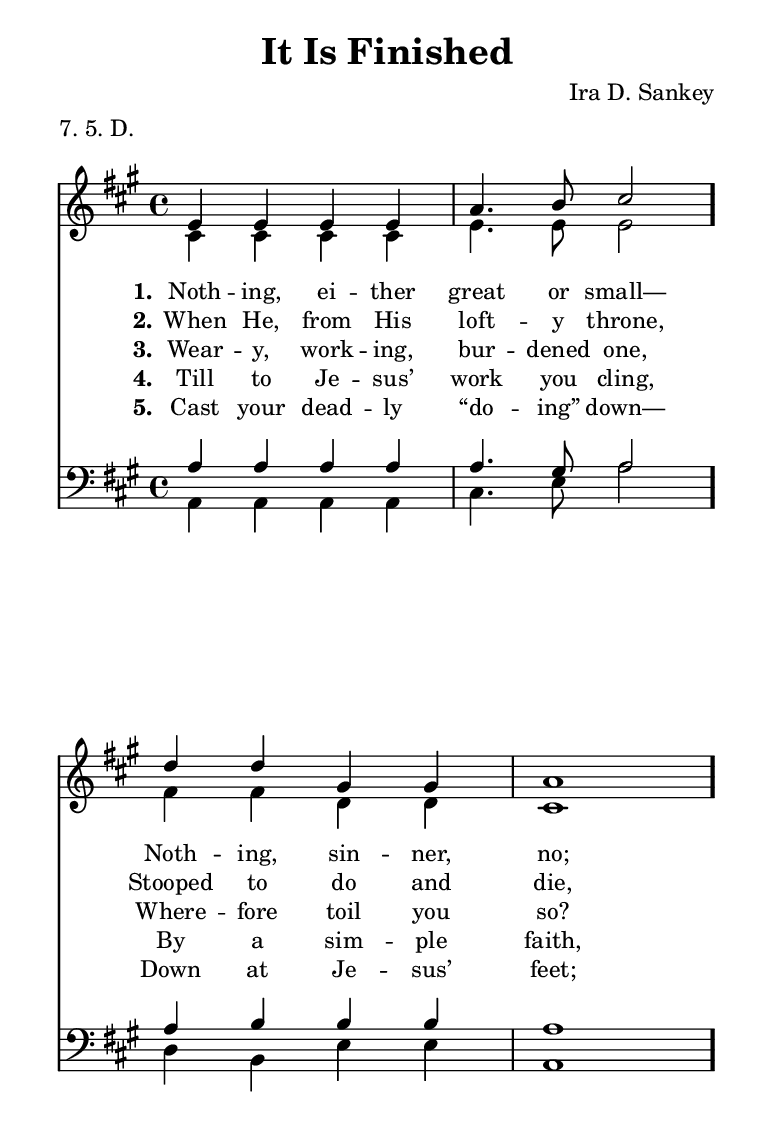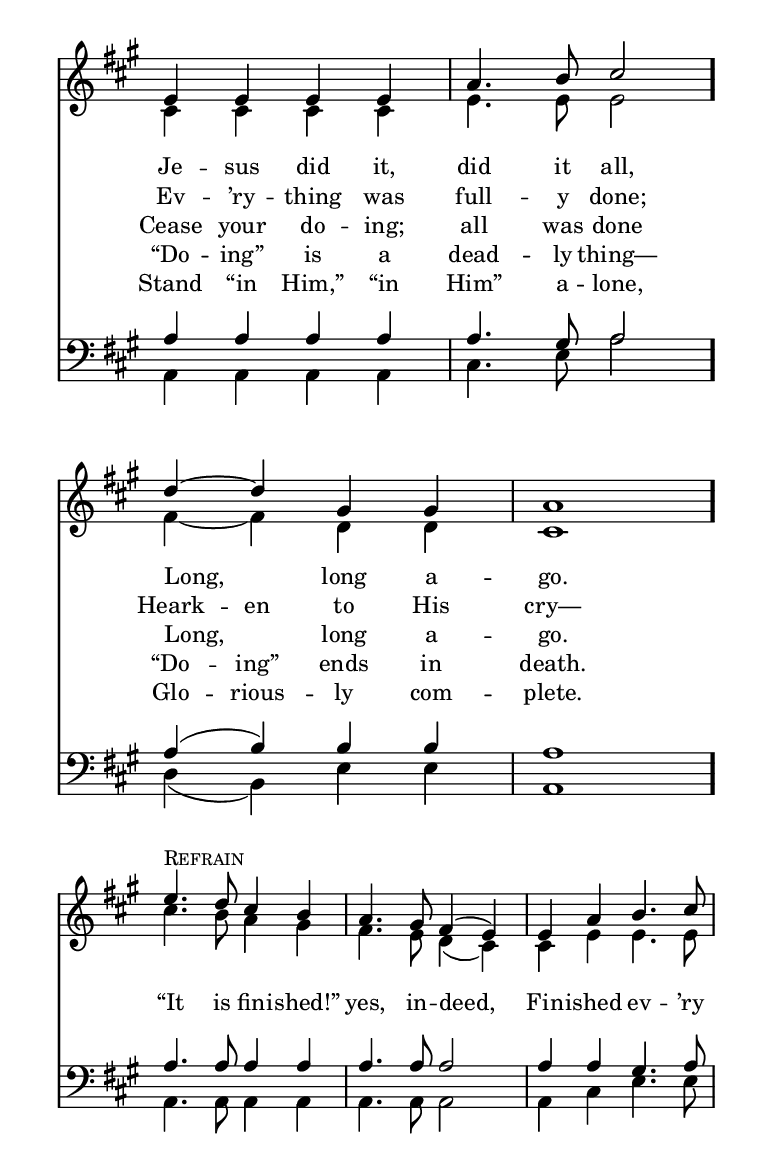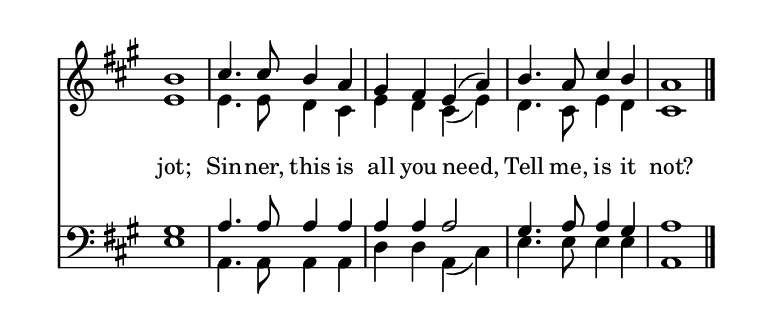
\include "common/global.ily"
\paper {
  \include "common/paper.ily"
  %ragged-bottom = ##t
  %ragged-last-bottom = ##t
  %systems-per-page = ##f
  %page-count = ##f
}

\header{
  hymnnumber = "19"
  title = "It Is Finished"
  tunename = ""
  meter = "7. 5. D."
  %poet = "James Proctor"
  composer = "Ira D. Sankey"
  %copyright = ""
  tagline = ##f
}

% for fermata in MIDI
ta = { \tempo 4=90 }
tb = { \tempo 4=45 }

patternAA = { c4 c4 c4 c4   | c4. c8 c2      } %

patternBA = { c4 c4 c4 c4   | c1             } %
patternBB = { c4( c4) c4 c4 | c1             } %
patternBC = { c4 ~ c4 c4 c4 | c1             } %

patternCA = { c4. c8 c4 c4  | c4. c8 c4( c4) } %
patternCB = { c4. c8 c4 c4  | c4. c8 c2      } %
patternCC = { c4. c8 c4 c4  | c4 c4 c2      } %
patternCD = { c4. c8 c4 c4  | c4 c4 c4( c4) } %

patternDA = { c4 c4 c4. c8  | c1             } %
patternDB = { c4. c8 c4 c4  | c1             } %

global = {
  \include "common/overrides.ily"
  \override Staff.TimeSignature.style = #'()
  \time 4/4
  \override Score.MetronomeMark.transparent = ##t % hide all fermata changes too
  \ta
  \key a \major
  %\partial 4
  \autoBeamOff
}

notesSoprano = {
\global
\relative c' {

  \changePitch \patternAA { e e e e      | a b cis     }
  \changePitch \patternBA { d d gis, gis | a           }
  \changePitch \patternAA { e e e e      | a b cis     }
  \changePitch \patternBC { d d gis, gis | a           }

  << s^\markup { \small \caps "Refrain"  }
  \changePitch \patternCA { e' d cis b   | a gis fis e } >>
  \changePitch \patternDA { e a b cis    | b           }
  \changePitch \patternCD { cis cis b a  | gis fis e a }
  \changePitch \patternDB { b a cis b    | a           }

  \bar "|."

}
}

notesAlto = {
\global
\relative e' {

  \changePitch \patternAA { cis cis cis cis | e e e       }
  \changePitch \patternBA { fis fis d d     | cis         }
  \changePitch \patternAA { cis cis cis cis | e e e       }
  \changePitch \patternBC { fis fis d d     | cis         }

  \changePitch \patternCA { cis' b a gis    | fis e d cis }
  \changePitch \patternDA { cis e e e       | e           }
  \changePitch \patternCD { e e d cis       | e d cis e   }
  \changePitch \patternDB { d cis e d       | cis         }

}
}

notesTenor = {
\global
\relative a {

  \changePitch \patternAA { a a a a     | a gis a }
  \changePitch \patternBA { a b b b     | a       }
  \changePitch \patternAA { a a a a     | a gis a }
  \changePitch \patternBB { a b b b     | a       }

  \changePitch \patternCB { a a a a     | a a a   }
  \changePitch \patternDA { a a gis a   | gis     }
  \changePitch \patternCC { a a a a     | a a a   }
  \changePitch \patternDB { gis a a gis | a       }

}
}

notesBass = {
\global
\relative f, {

  \changePitch \patternAA { a a a a   | cis e a   }
  \changePitch \patternBA { d, b e e  | a,        }
  \changePitch \patternAA { a a a a   | cis e a   }
  \changePitch \patternBB { d, b e e  | a,        }

  \changePitch \patternCB { a a a a   | a a a     }
  \changePitch \patternDA { a cis e e | e         }
  \changePitch \patternCD { a, a a a  | d d a cis }
  \changePitch \patternDB { e e e e   | a,        }

}
}

Refrain = \lyricmode {

“It is fin -- ished!” yes, in -- deed,
Fin -- ished ev -- ’ry jot;
Sin -- ner, this is all you need,
Tell me, is it not?

}

wordsA = \lyricmode {
\set stanza = "1."

Noth -- ing, ei -- ther great or small— \bar "."
Noth -- ing, sin -- ner, no; \bar "." \break
Je -- sus did it, did it all, \bar "."
Long, long a -- go. \bar "." \break

}

wordsB = \lyricmode {
\set stanza = "2."

When He, from His loft -- y throne,
Stooped to do and die,
Ev -- ’ry -- thing was full -- y done;
% XXX this doesn't look quite right
{ \mon } Heark -- en { \moff } to His cry—

\Refrain

}

wordsC = \lyricmode {
\set stanza = "3."

Wear -- y, work -- ing, bur -- dened one,
Where -- fore toil you so?
Cease your do -- ing; all was done
Long, long a -- go.

}

wordsD = \lyricmode {
\set stanza = "4."

Till to Je -- sus’ work you cling,
By a sim -- ple faith,
“Do -- ing” is a dead -- ly thing—
{ \mon } “Do -- ing” { \moff } ends in death.

}

wordsE = \lyricmode {
\set stanza = "5."

Cast your dead -- ly “do -- ing” down—
Down at Je -- sus’ feet;
Stand “in Him,” “in Him” a -- lone,
{ \mon } Glo -- rious -- ly { \moff } com -- plete.

}

\score {
  \context ChoirStaff <<
    \context Staff = upper <<
      \set ChoirStaff.systemStartDelimiter = #'SystemStartBar
      \context Voice  = sopranos { \voiceOne << \notesSoprano >> }
      \context Voice  = altos { \voiceTwo << \notesAlto >> }
    >>

		\new Lyrics = one
		\new Lyrics = two
		\new Lyrics = three
		\new Lyrics = four
		\new Lyrics = five

    \new Staff = men <<
      \clef bass
      \context Voice  = tenors { \voiceOne << \notesTenor >> }
      \context Voice  = basses { \voiceTwo << \notesBass >> }
    >>

		\context Lyrics = one   \lyricsto sopranos \wordsA
		\context Lyrics = two   \lyricsto sopranos \wordsB
		\context Lyrics = three \lyricsto sopranos \wordsC
		\context Lyrics = four  \lyricsto sopranos \wordsD
		\context Lyrics = five  \lyricsto sopranos \wordsE
  >>
  \layout {
    \include "common/layout.ily"
  }
  \midi{
    \include "common/midi.ily"
  }
}

\version "2.18.0"  % necessary for upgrading to future LilyPond versions.

% vi:set et ts=2 sw=2 ai nocindent syntax=lilypond
